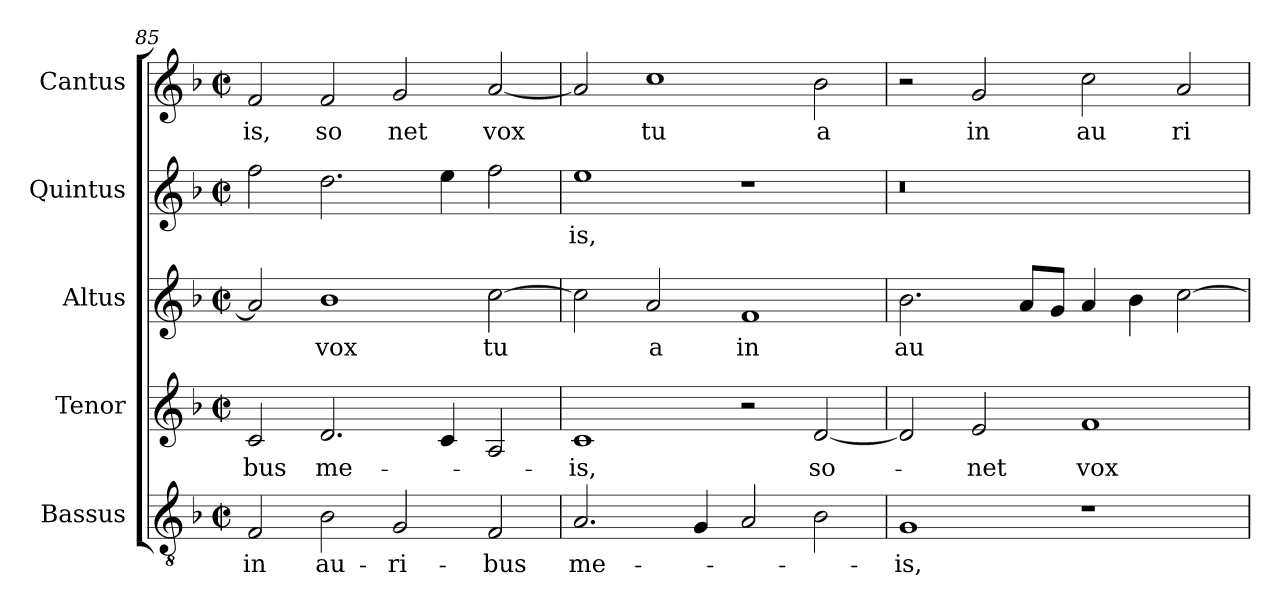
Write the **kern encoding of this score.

**kern	**text	**kern	**text	**kern	**text	**kern	**text	**kern	**text
*part5	*part5	*part4	*part4	*part3	*part3	*part2	*part2	*part1	*part1
*staff5	*staff5	*staff4	*staff4	*staff3	*staff3	*staff2	*staff2	*staff1	*staff1
*I"Bassus	*	*I"Tenor	*	*I"Altus	*	*I"Quintus	*	*I"Cantus	*
!!LO:PB:g=z
*clefGv2	*	*clefG2	*	*clefG2	*	*clefG2	*	*clefG2	*
*k[b-]	*	*k[b-]	*	*k[b-]	*	*k[b-]	*	*k[b-]	*
*F:	*	*F:	*	*F:	*	*F:	*	*F:	*
*M2/2	*	*M2/2	*	*M2/2	*	*M2/2	*	*M2/2	*
*met(c|)	*	*met(c|)	*	*met(c|)	*	*met(c|)	*	*met(c|)	*
=85	=85	=85	=85	=85	=85	=85	=85	=85	=85
!	!LO:LY:b:cj	!	!LO:LY:b:cj	!	!	!	!	!	!LO:LY:b:cj
2F/	in	2c/	bus	2a/]	.	2ff\	.	2f/	-is,
!	!LO:LY:b:cj	!	!LO:LY:b	!	!LO:LY:b:cj	!	!	!	!LO:LY:b:cj
2B-\	au-	2.d/	me-	1b-	vox	2.dd\	.	2f/	so
!	!LO:LY:b:cj	!	!	!	!	!	!	!	!LO:LY:b:cj
2G/	-ri-	.	.	.	.	.	.	2g/	net
.	.	4c/	.	.	.	4ee\	.	.	.
!	!LO:LY:b:cj	!	!	!	!LO:LY:b:cj	!	!	!	!LO:LY:b
2F/	-bus	2A/	.	[>2cc\	tu	2ff\	.	[<2a/	vox
=86	=86	=86	=86	=86	=86	=86	=86	=86	=86
!	!LO:LY:b	!	!LO:LY:b:cj	!	!	!	!LO:LY:b:cj	!	!
2.A/	me-	1c	-is,	2cc\]	.	1ee	is,	2a/]	.
!	!	!	!	!	!LO:LY:b:cj	!	!	!	!LO:LY:b:cj
.	.	.	.	2a/	a	.	.	1cc	tu
4G/	.	.	.	.	.	.	.	.	.
!	!	!	!	!	!LO:LY:b:cj	!	!	!	!
2A/	.	2r	.	1f	in	1r	.	.	.
!	!	!	!LO:LY:b:cj	!	!	!	!	!	!LO:LY:b:cj
2B-\	.	[<2d/	so-	.	.	.	.	2b-\	a
=87	=87	=87	=87	=87	=87	=87	=87	=87	=87
!	!LO:LY:b:cj	!	!	!	!LO:LY:b:cj	!	!	!	!
1G	-is,	2d/]	.	2.b-\	au	0r	.	2r	.
!	!	!	!LO:LY:b:cj	!	!	!	!	!	!LO:LY:b:cj
.	.	2e/	-net	.	.	.	.	2g/	in
.	.	.	.	8a/L	.	.	.	.	.
.	.	.	.	8g/J	.	.	.	.	.
!	!	!	!LO:LY:b:cj	!	!	!	!	!	!LO:LY:b:cj
1r	.	1f	vox	4a/	.	.	.	2cc\	au
.	.	.	.	4b-\	.	.	.	.	.
!	!	!	!	!	!	!	!	!	!LO:LY:b:cj
.	.	.	.	[>2cc\	.	.	.	2a/	ri
=	=	=	=	=	=	=	=	=	=
*-	*-	*-	*-	*-	*-	*-	*-	*-	*-
